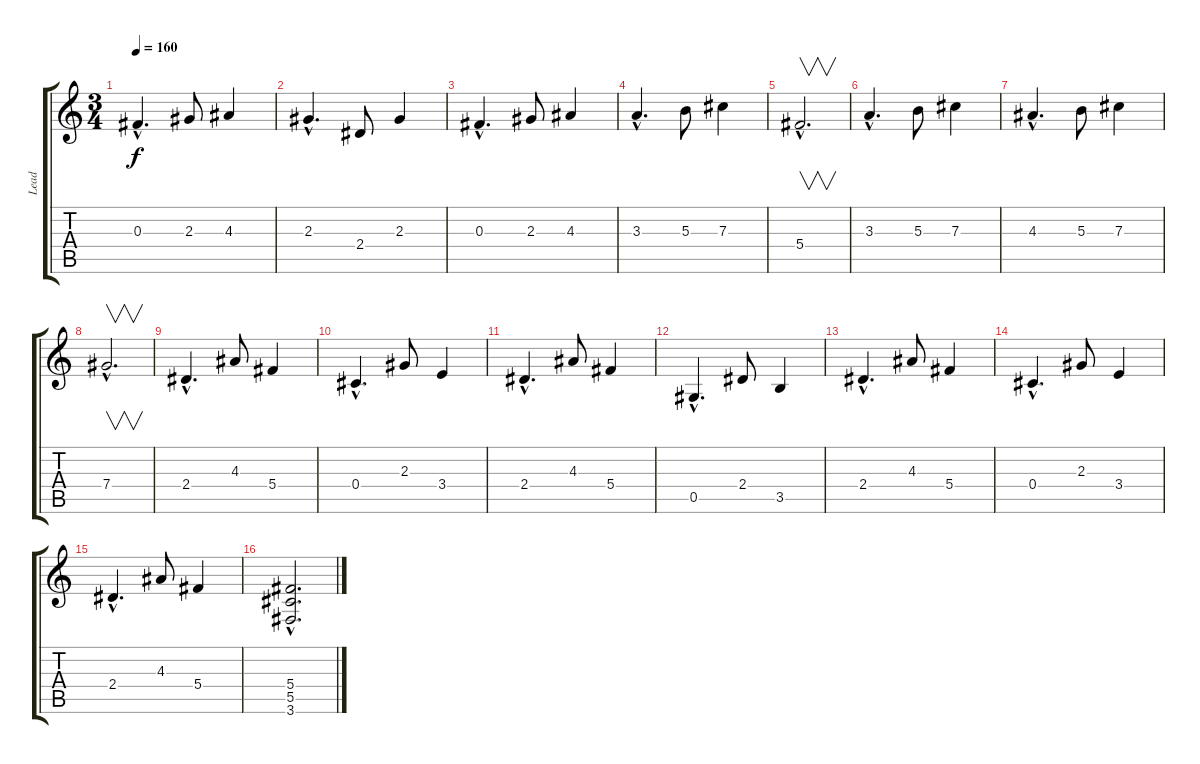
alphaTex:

\track ("Lead" "Lead") {instrument distortionguitar}
\staff {score tabs}
\tuning (Eb4 Bb3 Gb3 Db3 Ab2 Eb2) {hide}
\ts (3 4)
\tempo 160
\clef g2
\ks c
0.3{hac}.4{d dy f} 2.3.8 4.3.4 |
2.3{hac}.4{d} 2.4.8 2.3.4 |
0.3{hac}.4{d} 2.3.8 4.3.4 |
3.3{hac}.4{d} 5.3.8 7.3.4 |
5.4{hac}.2{v d} |
3.3{hac}.4{d} 5.3.8 7.3.4 |
4.3{hac}.4{d} 5.3.8 7.3.4 |
7.4{hac}.2{v d} |
2.4{hac}.4{d} 4.3.8 5.4.4 |
0.4{hac}.4{d} 2.3.8 3.4.4 |
2.4{hac}.4{d} 4.3.8 5.4.4 |
0.5{hac}.4{d} 2.4.8 3.5.4 |
2.4{hac}.4{d} 4.3.8 5.4.4 |
0.4{hac}.4{d} 2.3.8 3.4.4 |
2.4{hac}.4{d} 4.3.8 5.4.4 |
(5.4{hac} 5.5{hac} 3.6{hac}).2{d}
